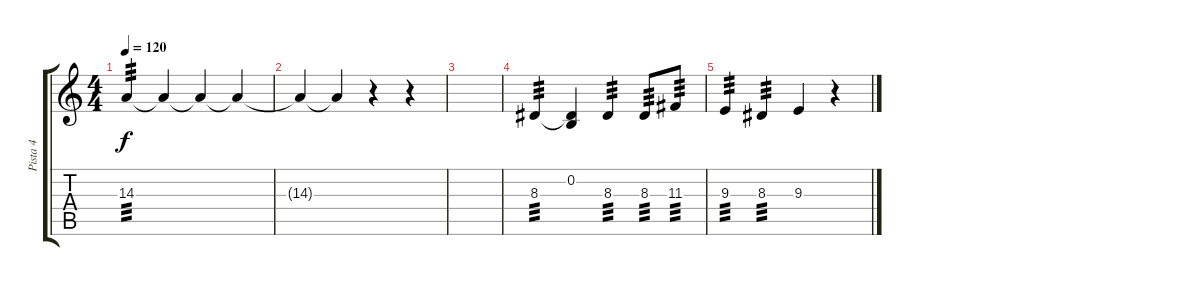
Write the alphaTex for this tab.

\track ("Pista 4" "Pista 4") {instrument marimba}
\staff {score tabs}
\tuning (E4 B3 G3 D3 A2 E2) {hide}
\ts (4 4)
\tempo 120
\clef g2
\ks c
14.3.4{tp 3 dy f} 14.3{t}.4 14.3{t}.4 14.3{t}.4{volume 9} |
14.3{t}.4 14.3{t}.4 r.4 r.4 |
|
8.3.4{tp 3} (0.2 8.3{t}).4 8.3.4{tp 3} 8.3.8{tp 3} 11.3.8{tp 3} |
9.3.4{tp 3} 8.3.4{tp 3} 9.3.4 r.4
